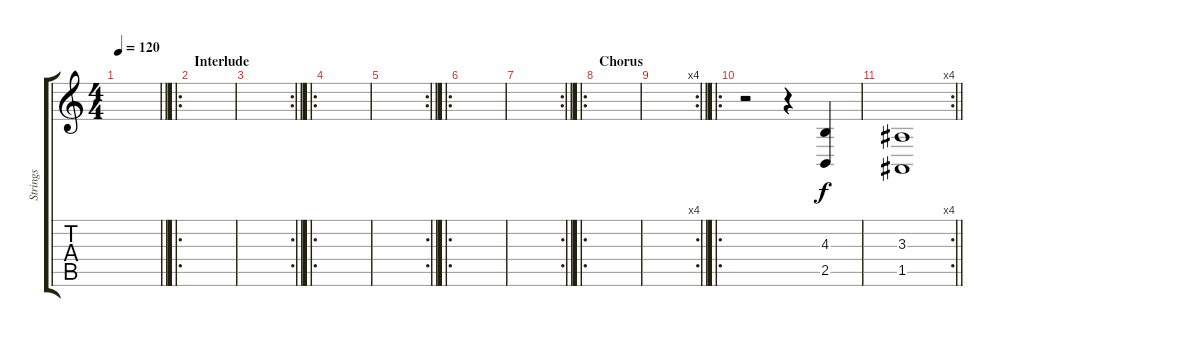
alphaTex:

\track ("Strings" "Strings") {instrument stringensemble1}
\staff {score tabs}
\tuning (E4 B3 G3 D3 A2 E2) {hide}
\ts (4 4)
\tempo 120
\clef g2
\barLineRight lightlight
\ks c
|
\ro
\section ("" "Interlude")
|
\rc 2
\barLineRight lightlight
|
\ro
|
\rc 2
\barLineRight lightlight
|
\ro
|
\rc 2
\barLineRight lightlight
|
\ro
\section ("" "Chorus")
|
\rc 4
\barLineRight lightlight
|
\ro
r.2 r.4 (4.3 2.5).4 |
\rc 4
\barLineRight lightlight
(3.3 1.5).1
